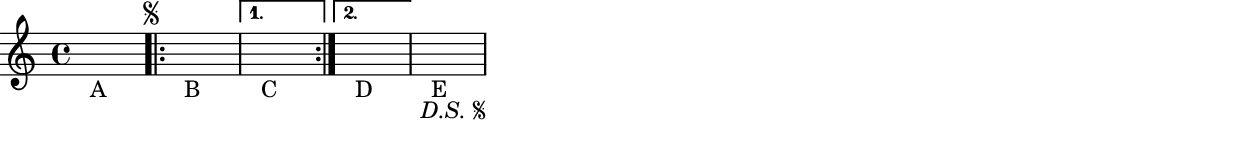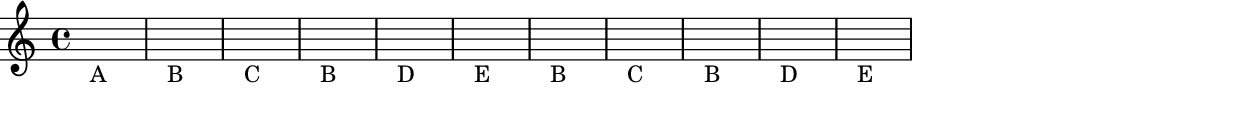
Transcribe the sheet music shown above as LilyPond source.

%% Generated by lilypond-book
%% Options: [exampleindent=10.16\mm,indent=0\mm,line-width=160\mm,paper-height=845.047\pt,paper-width=597.508\pt,papersize='(cons (* 597.508 pt) (* 845.047 pt))]
\include "lilypond-book-preamble.ly"


% ****************************************************************
% Start cut-&-pastable-section
% ****************************************************************

#(ly:set-option 'eps-box-padding 3.000000)



\paper {
  #(set-paper-size '(cons (* 597.508 pt) (* 845.047 pt)))
  indent = 0\mm
  line-width = 160\mm
  % offset the left padding, also add 1mm as lilypond creates cropped
  % images with a little space on the right
  line-width = #(- line-width (* mm  3.000000) (* mm 1))
}

\layout {
  
}




% ****************************************************************
% ly snippet:
% ****************************************************************
\sourcefilename "/lilypond-2.26.0/input/regression/repeat-volta-in-segno-start.ly"
\sourcefileline 0
\version "2.23.6"

#(ly:set-option 'warning-as-error #t)

\header {
  texidoc="This tests a @code{\\repeat volta} inside and at the start
of a @code{\\repeat segno}.  The music unfolds to A@tie{}BCBDE BCBDE."
}

piece = \new Voice \fixed c' {
  s1_"A"
  \repeat segno 2 {
    \repeat volta 2 {
      s1_"B"
      \alternative {
        s1_"C"
        s1_"D"
      }
    }
    s1_"E"
  }
}

\new Score { \piece }
\new Score { \unfoldRepeats \piece }



% ****************************************************************
% end ly snippet
% ****************************************************************
